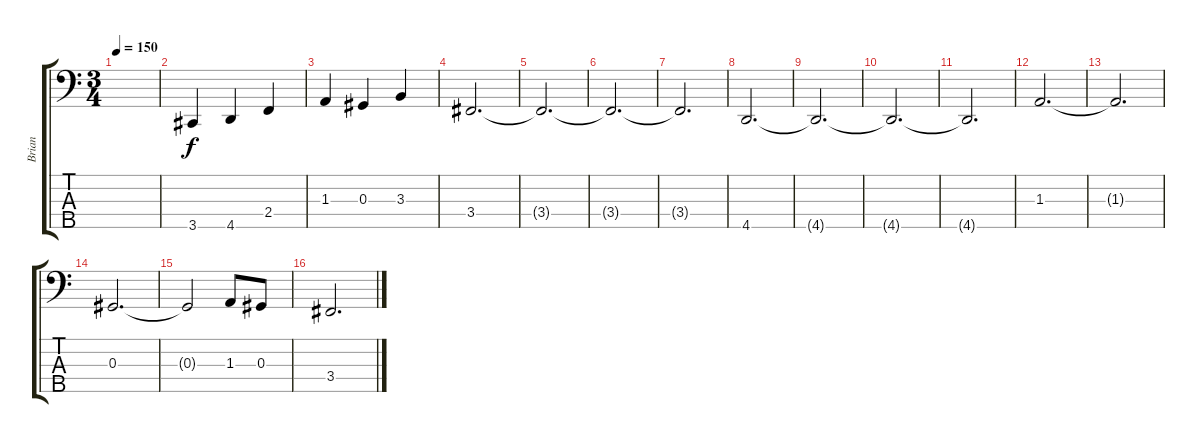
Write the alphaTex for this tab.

\track ("Brian" "Brian") {instrument electricbasspick}
\staff {score tabs}
\tuning (Gb2 Db2 Ab1 Eb1 Bb0) {hide}
\ts (3 4)
\tempo 150
\clef f4
\ks c
|
3.5.4 4.5.4 2.4.4 |
1.3.4 0.3.4 3.3.4 |
3.4.2{d} |
3.4{t}.2{d} |
3.4{t}.2{d} |
3.4{t}.2{d} |
4.5.2{d} |
4.5{t}.2{d} |
4.5{t}.2{d} |
4.5{t}.2{d} |
1.3.2{d} |
1.3{t}.2{d} |
0.3.2{d} |
0.3{t}.2 1.3.8 0.3.8 |
3.4.2{d}
